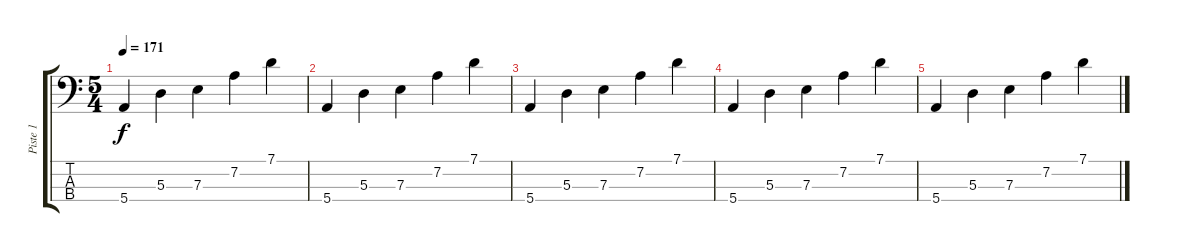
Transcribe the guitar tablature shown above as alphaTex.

\track ("Piste 1" "Piste 1") {instrument synthbass1}
\staff {score tabs}
\tuning (G2 D2 A1 E1) {hide}
\ts (5 4)
\tempo 171
\clef f4
\ks c
5.4.4{dy f} 5.3.4 7.3.4 7.2.4 7.1.4 |
5.4.4 5.3.4 7.3.4 7.2.4 7.1.4 |
5.4.4 5.3.4 7.3.4 7.2.4 7.1.4 |
5.4.4 5.3.4 7.3.4 7.2.4 7.1.4 |
5.4.4 5.3.4 7.3.4 7.2.4 7.1.4
